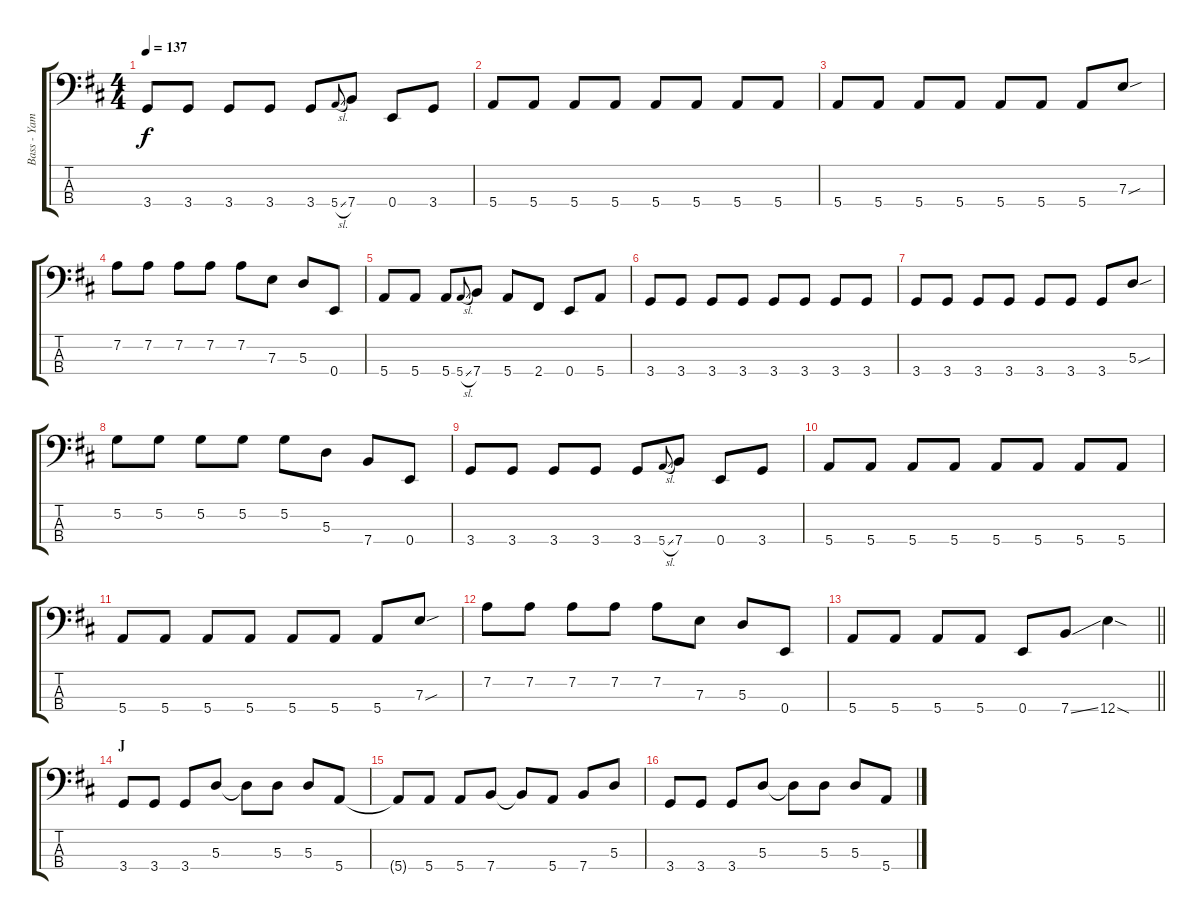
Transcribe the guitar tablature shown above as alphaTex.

\track ("Bass - Yamada" "Bass - Yam") {instrument electricbasspick}
\staff {score tabs}
\tuning (G2 D2 A1 E1) {hide}
\ts (4 4)
\tempo 137
\clef f4
\ks d
3.4.8{dy f} 3.4.8 3.4.8 3.4.8 3.4.8 5.4{sl}.8{gr onbeat} 7.4.8 0.4.8 3.4.8 |
5.4.8 5.4.8 5.4.8 5.4.8 5.4.8 5.4.8 5.4.8 5.4.8 |
5.4.8 5.4.8 5.4.8 5.4.8 5.4.8 5.4.8 5.4.8 7.3{sou}.8 |
7.2.8 7.2.8 7.2.8 7.2.8 7.2.8 7.3.8 5.3.8 0.4.8 |
5.4.8 5.4.8 5.4.8 5.4{sl}.8{gr onbeat} 7.4.8 5.4.8 2.4.8 0.4.8 5.4.8 |
3.4.8 3.4.8 3.4.8 3.4.8 3.4.8 3.4.8 3.4.8 3.4.8 |
3.4.8 3.4.8 3.4.8 3.4.8 3.4.8 3.4.8 3.4.8 5.3{sou}.8 |
5.2.8 5.2.8 5.2.8 5.2.8 5.2.8 5.3.8 7.4.8 0.4.8 |
3.4.8 3.4.8 3.4.8 3.4.8 3.4.8 5.4{sl}.8{gr onbeat} 7.4.8 0.4.8 3.4.8 |
5.4.8 5.4.8 5.4.8 5.4.8 5.4.8 5.4.8 5.4.8 5.4.8 |
5.4.8 5.4.8 5.4.8 5.4.8 5.4.8 5.4.8 5.4.8 7.3{sou}.8 |
7.2.8 7.2.8 7.2.8 7.2.8 7.2.8 7.3.8 5.3.8 0.4.8 |
\barLineRight lightlight
5.4.8 5.4.8 5.4.8 5.4.8 0.4.8 7.4{ss}.8 12.4{sod}.4 |
\section ("" "J")
3.4.8 3.4.8 3.4.8 5.3.8 5.3{t}.8 5.3.8 5.3.8 5.4.8 |
5.4{t}.8 5.4.8 5.4.8 7.4.8 7.4{t}.8 5.4.8 7.4.8 5.3.8 |
3.4.8 3.4.8 3.4.8 5.3.8 5.3{t}.8 5.3.8 5.3.8 5.4.8
